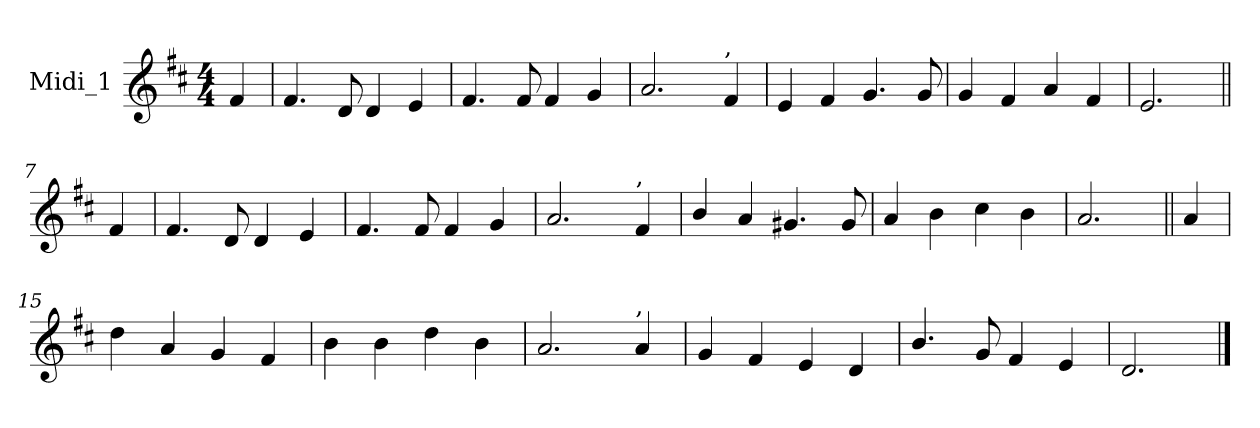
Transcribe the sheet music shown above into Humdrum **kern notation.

**kern
*part1
*staff1
*I"Midi_1
*clefG2
*k[f#c#]
*D:
*M4/4
=
4f#
=1
4.f#
8d
4d
4e
=2
4.f#
8f#
4f#
4g
=3
2.a
!LO:TX:a:t=,
4f#
=4
4e
4f#
4.g
8g
!!LO:LB:g=z
=5
4g
4f#
4a
4f#
=6
2.e
=7||
4f#
=8
4.f#
8d
4d
4e
=9
4.f#
8f#
4f#
4g
!!LO:LB:g=z
=10
2.a
!LO:TX:a:t=,
4f#
=11
4b/
4a
4.g#X
8g#
=12
4a
4b
4cc#
4b
=13
2.a
=14||
4a
=15
4dd
4a
4g
4f#
!!LO:LB:g=z
=16
4b
4b
4dd
4b
=17
2.a
!LO:TX:a:t=,
4a
=18
4g
4f#
4e
4d
=19
4.b/
8g
4f#
4e
=20
2.d
==
*-
